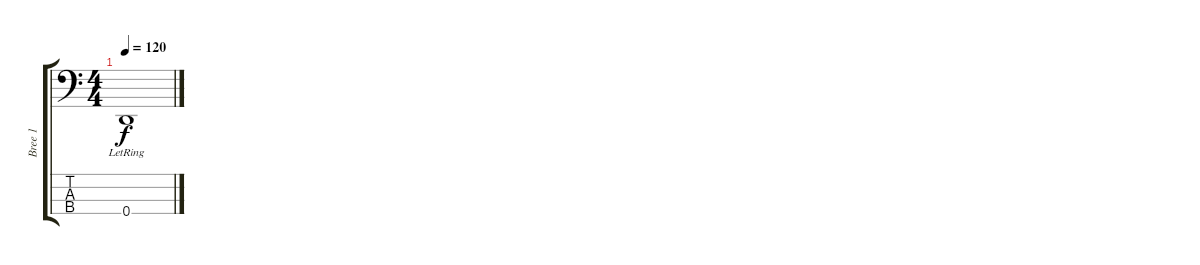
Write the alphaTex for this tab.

\track ("Bree 1" "Bree 1") {instrument electricbassfinger}
\staff {score tabs}
\tuning (G2 D2 A1 D1) {hide}
\ts (4 4)
\tempo 120
\clef f4
\ks c
0.4{lr}.1{dy f}
